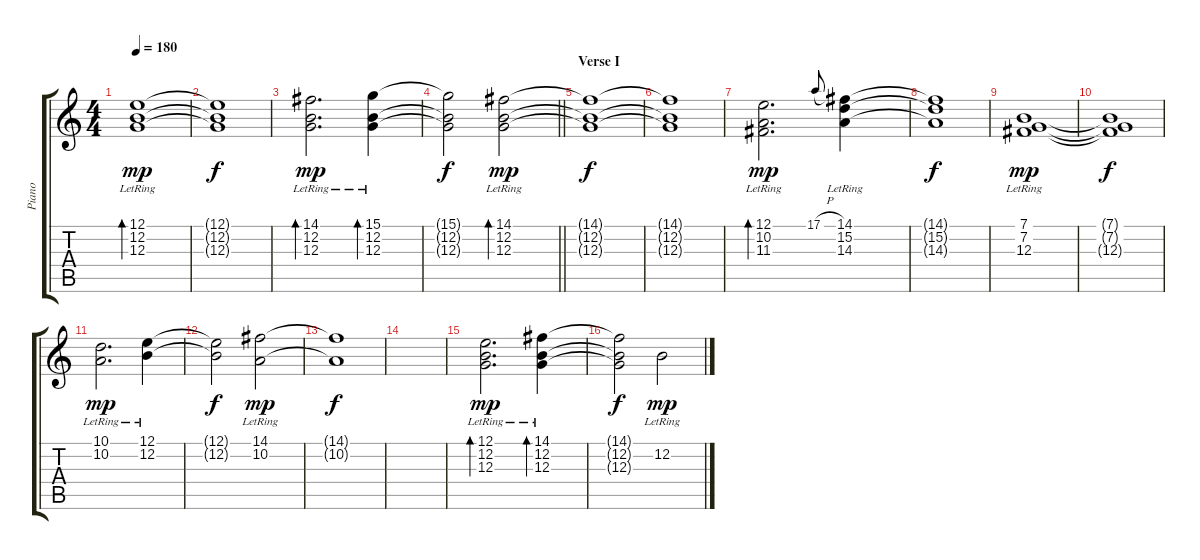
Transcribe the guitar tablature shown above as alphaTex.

\track ("Piano" "Piano") {instrument electricpiano1}
\staff {score tabs}
\tuning (E4 B3 G3 D3 A2 E2) {hide}
\ts (4 4)
\tempo 180
\clef g2
\ks c
(12.1{lr} 12.2{lr} 12.3{lr}).1{bd 240 dy mp} |
(12.1{t} 12.2{t} 12.3{t}).1{dy f} |
(14.1{lr} 12.2{lr} 12.3{lr}).2{d bd 240 dy mp} (15.1{lr} 12.2{lr} 12.3{lr}).4{bd 240} |
\barLineRight lightlight
(15.1{t} 12.2{t} 12.3{t}).2{dy f} (14.1{lr} 12.2{lr} 12.3{lr}).2{bd 240 dy mp} |
\section ("" "Verse I")
(14.1{t} 12.2{t} 12.3{t}).1{dy f} |
(14.1{t} 12.2{t} 12.3{t}).1 |
(12.1{lr} 10.2{lr} 11.3{lr}).2{d bd 240 dy mp} 17.1{h}.8{gr onbeat} (14.1{lr} 15.2{lr} 14.3{lr}).4 |
(14.1{t} 15.2{t} 14.3{t}).1{dy f} |
(7.1{lr} 7.2{lr} 12.3{lr}).1{dy mp} |
(7.1{t} 7.2{t} 12.3{t}).1{dy f} |
(10.1{lr} 10.2{lr}).2{d dy mp} (12.1{lr} 12.2{lr}).4 |
(12.1{t} 12.2{t}).2{dy f} (14.1{lr} 10.2{lr}).2{dy mp} |
(14.1{t} 10.2{t}).1{dy f} |
|
(12.1{lr} 12.2{lr} 12.3{lr}).2{d bd 240 dy mp} (14.1{lr} 12.2{lr} 12.3{lr}).4{bd 240} |
(14.1{t} 12.2{t} 12.3{t}).2{dy f} 12.2{lr}.2{dy mp}
